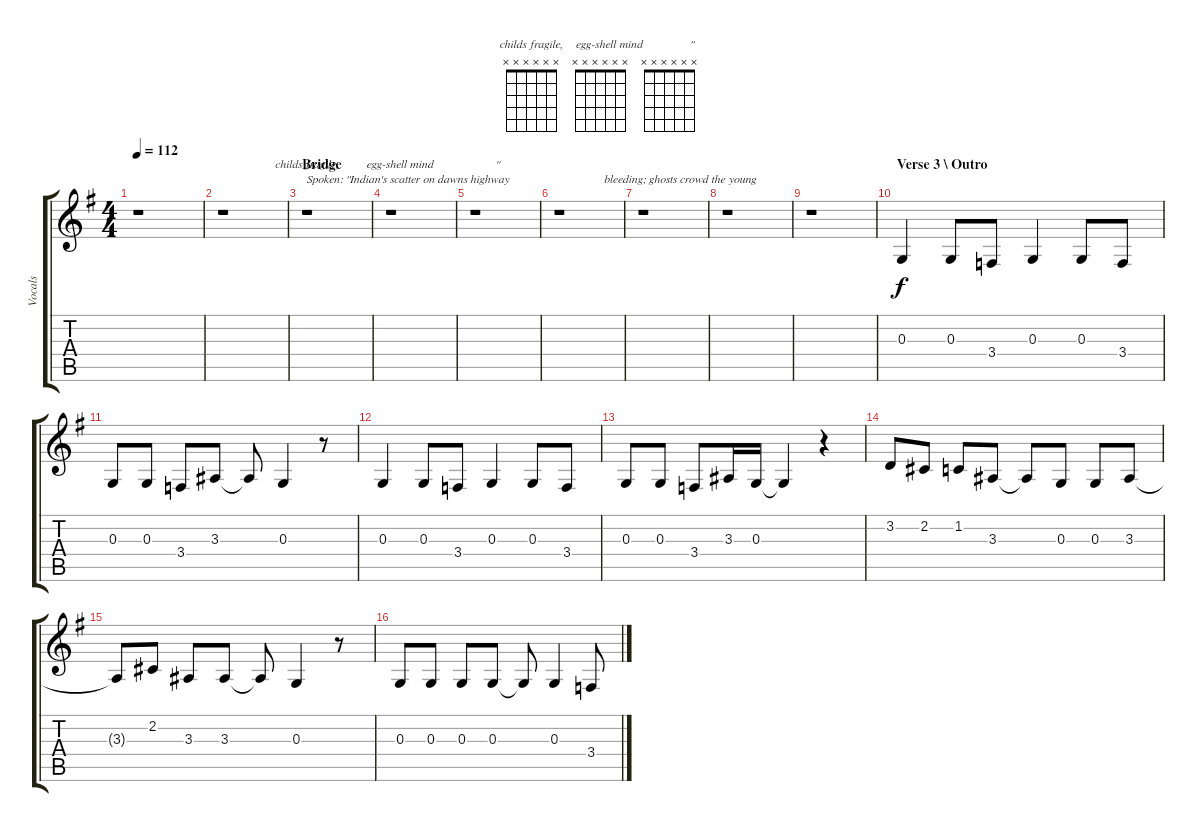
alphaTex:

\track ("Vocals" "Vocals") {instrument clarinet}
\staff {score tabs}
\tuning (E4 B3 G3 D3 A2 E2) {hide}
\chord ("childs fragile," x x x x x x)
\chord ("      egg-shell mind" x x x x x x)
\chord ("               \"" x x x x x x)
\ts (4 4)
\tempo 112
\clef g2
\ks g
r.1{dy f} |
r.1 |
\section ("" "Bridge")
r.1{ch "childs fragile," txt "Spoken: \"Indian's scatter on dawns highway"} |
r.1{ch "      egg-shell mind"} |
r.1{ch "               \""} |
r.1{txt "               bleeding; ghosts crowd the young"} |
r.1 |
r.1 |
r.1 |
\section ("" "Verse 3 \\ Outro")
0.3.4 0.3.8 3.4.8 0.3.4 0.3.8 3.4.8 |
0.3.8 0.3.8 3.4.8 3.3.8 3.3{t}.8 0.3.4 r.8 |
0.3.4 0.3.8 3.4.8 0.3.4 0.3.8 3.4.8 |
0.3.8 0.3.8 3.4.8 3.3.16 0.3.16 0.3{t}.4 r.4 |
3.2.8 2.2.8 1.2.8 3.3.8 3.3{t}.8 0.3.8 0.3.8 3.3.8 |
3.3{t}.8 2.2.8 3.3.8 3.3.8 3.3{t}.8 0.3.4 r.8 |
0.3.8 0.3.8 0.3.8 0.3.8 0.3{t}.8 0.3.4 3.4.8
